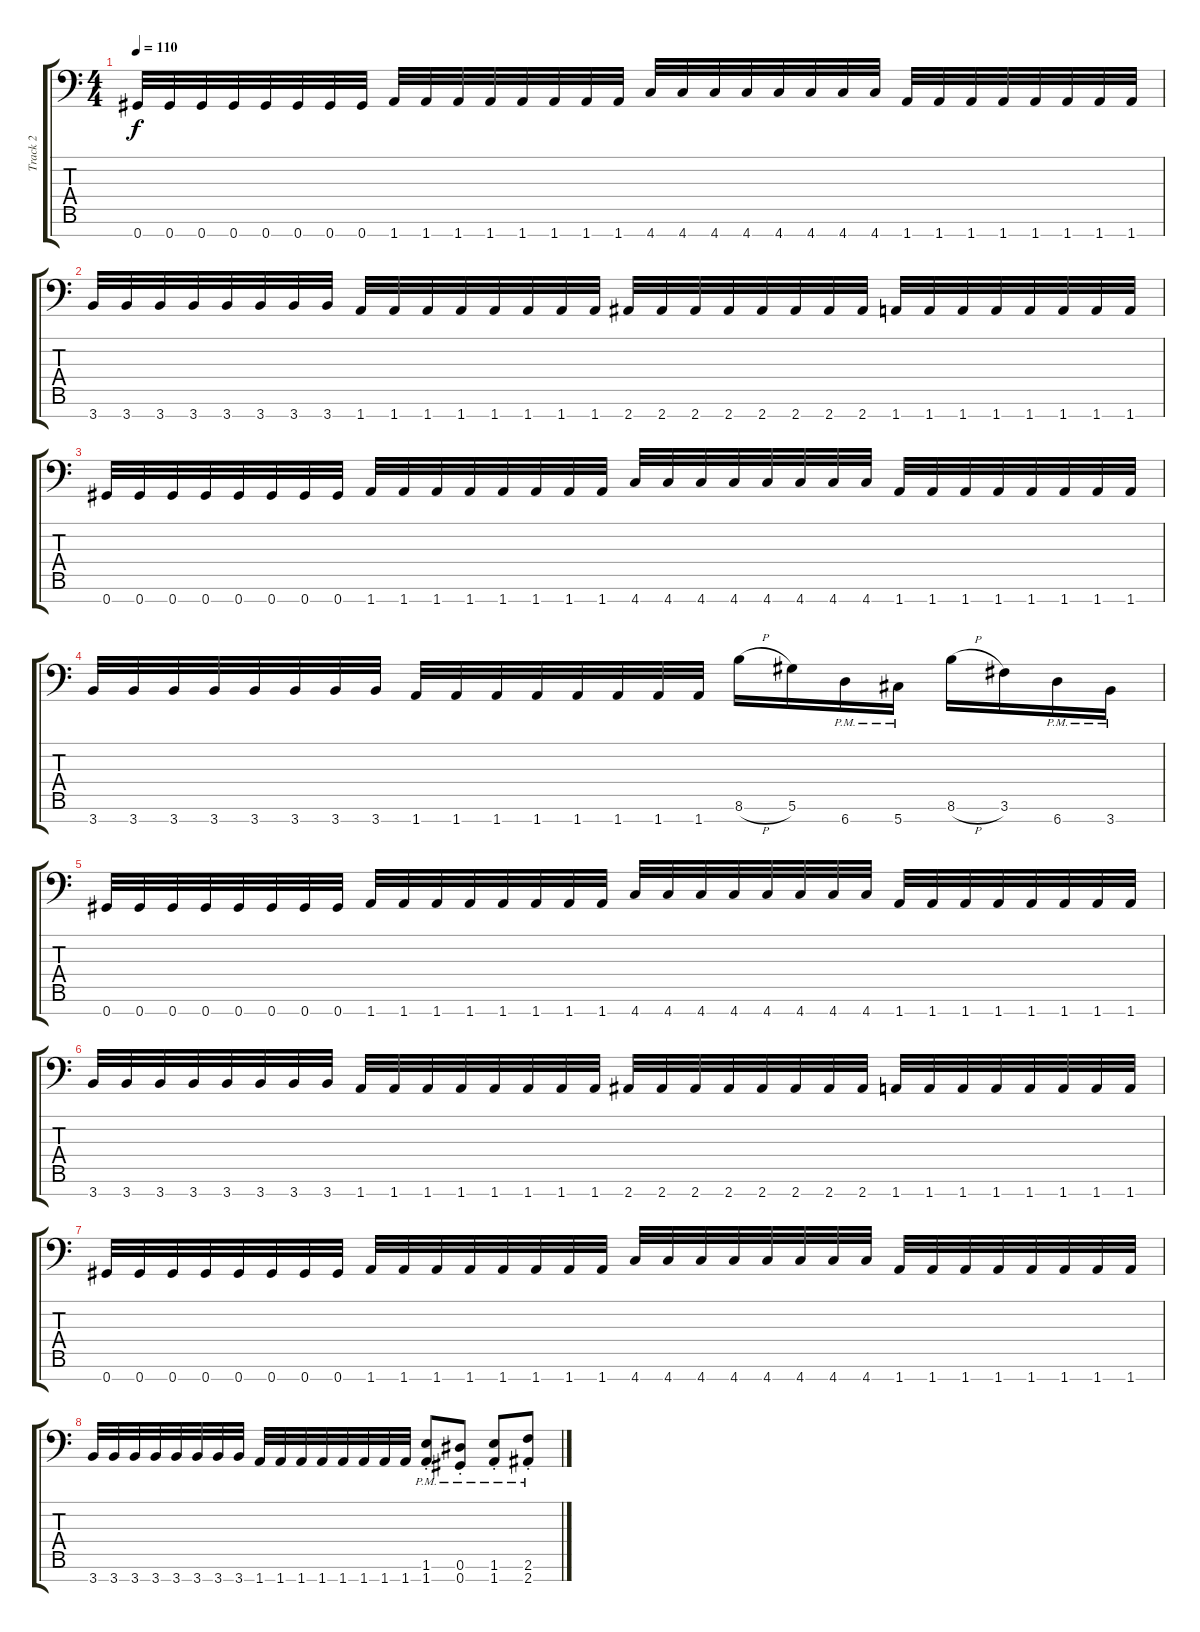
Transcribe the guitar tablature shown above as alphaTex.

\track ("Track 2" "Track 2") {instrument overdrivenguitar}
\staff {score tabs}
\tuning (Eb4 Bb3 Gb3 Db3 Ab2 Eb2 Ab1) {hide}
\ts (4 4)
\tempo 110
\clef f4
\ks c
0.7.32{dy f} 0.7.32 0.7.32 0.7.32 0.7.32 0.7.32 0.7.32 0.7.32 1.7.32 1.7.32 1.7.32 1.7.32 1.7.32 1.7.32 1.7.32 1.7.32 4.7.32 4.7.32 4.7.32 4.7.32 4.7.32 4.7.32 4.7.32 4.7.32 1.7.32 1.7.32 1.7.32 1.7.32 1.7.32 1.7.32 1.7.32 1.7.32 |
3.7.32 3.7.32 3.7.32 3.7.32 3.7.32 3.7.32 3.7.32 3.7.32 1.7.32 1.7.32 1.7.32 1.7.32 1.7.32 1.7.32 1.7.32 1.7.32 2.7.32 2.7.32 2.7.32 2.7.32 2.7.32 2.7.32 2.7.32 2.7.32 1.7.32 1.7.32 1.7.32 1.7.32 1.7.32 1.7.32 1.7.32 1.7.32 |
0.7.32 0.7.32 0.7.32 0.7.32 0.7.32 0.7.32 0.7.32 0.7.32 1.7.32 1.7.32 1.7.32 1.7.32 1.7.32 1.7.32 1.7.32 1.7.32 4.7.32 4.7.32 4.7.32 4.7.32 4.7.32 4.7.32 4.7.32 4.7.32 1.7.32 1.7.32 1.7.32 1.7.32 1.7.32 1.7.32 1.7.32 1.7.32 |
3.7.32 3.7.32 3.7.32 3.7.32 3.7.32 3.7.32 3.7.32 3.7.32 1.7.32 1.7.32 1.7.32 1.7.32 1.7.32 1.7.32 1.7.32 1.7.32 8.6{h}.16 5.6.16 6.7{pm}.16 5.7{pm}.16 8.6{h}.16 3.6.16 6.7{pm}.16 3.7{pm}.16 |
0.7.32 0.7.32 0.7.32 0.7.32 0.7.32 0.7.32 0.7.32 0.7.32 1.7.32 1.7.32 1.7.32 1.7.32 1.7.32 1.7.32 1.7.32 1.7.32 4.7.32 4.7.32 4.7.32 4.7.32 4.7.32 4.7.32 4.7.32 4.7.32 1.7.32 1.7.32 1.7.32 1.7.32 1.7.32 1.7.32 1.7.32 1.7.32 |
3.7.32 3.7.32 3.7.32 3.7.32 3.7.32 3.7.32 3.7.32 3.7.32 1.7.32 1.7.32 1.7.32 1.7.32 1.7.32 1.7.32 1.7.32 1.7.32 2.7.32 2.7.32 2.7.32 2.7.32 2.7.32 2.7.32 2.7.32 2.7.32 1.7.32 1.7.32 1.7.32 1.7.32 1.7.32 1.7.32 1.7.32 1.7.32 |
0.7.32 0.7.32 0.7.32 0.7.32 0.7.32 0.7.32 0.7.32 0.7.32 1.7.32 1.7.32 1.7.32 1.7.32 1.7.32 1.7.32 1.7.32 1.7.32 4.7.32 4.7.32 4.7.32 4.7.32 4.7.32 4.7.32 4.7.32 4.7.32 1.7.32 1.7.32 1.7.32 1.7.32 1.7.32 1.7.32 1.7.32 1.7.32 |
3.7.32 3.7.32 3.7.32 3.7.32 3.7.32 3.7.32 3.7.32 3.7.32 1.7.32 1.7.32 1.7.32 1.7.32 1.7.32 1.7.32 1.7.32 1.7.32 (1.6{pm st} 1.7{pm st}).8 (0.6{pm st} 0.7{pm st}).8 (1.6{pm st} 1.7{pm st}).8 (2.6{pm st} 2.7{pm st}).8
